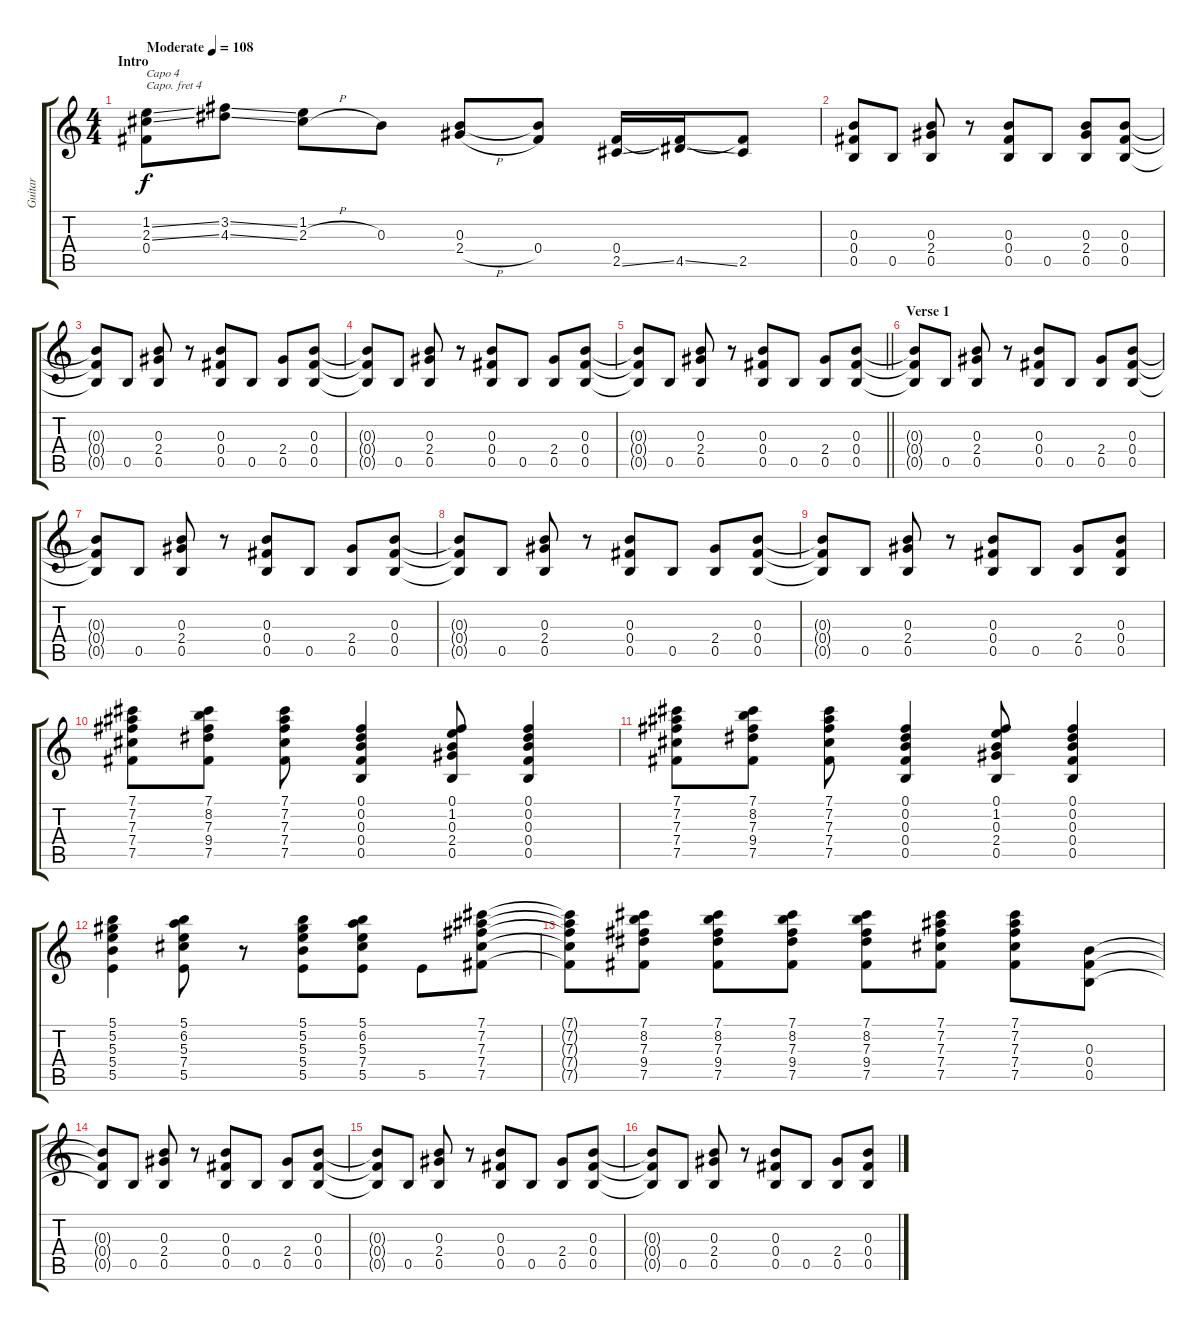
\track ("Guitar" "Guitar") {instrument overdrivenguitar}
\staff {score tabs}
\capo 4
\tuning (D4 B3 G3 D3 G2 D2) {hide}
\ts (4 4)
\section ("" "Intro")
\tempo (108 "Moderate")
\clef g2
\ks c
(1.2{ss} 2.3{ss} 0.4).8{txt "Capo 4" dy f instrument overdrivenguitar} (3.2{ss} 4.3{ss}).8 (1.2 2.3{h}).8 0.3.8 (0.3 2.4{h}).8 (0.3{t} 0.4).8 (0.4 2.5{ss}).16 (0.4{t} 4.5{ss}).16 (0.4{t} 2.5).8 |
(0.3 0.4 0.5).8 0.5.8 (0.3 2.4 0.5).8 r.8 (0.3 0.4 0.5).8 0.5.8 (0.3 2.4 0.5).8 (0.3 0.4 0.5).8 |
(0.3{t} 0.4{t} 0.5{t}).8 0.5.8 (0.3 2.4 0.5).8 r.8 (0.3 0.4 0.5).8 0.5.8 (2.4 0.5).8 (0.3 0.4 0.5).8 |
(0.3{t} 0.4{t} 0.5{t}).8 0.5.8 (0.3 2.4 0.5).8 r.8 (0.3 0.4 0.5).8 0.5.8 (2.4 0.5).8 (0.3 0.4 0.5).8 |
\barLineRight lightlight
(0.3{t} 0.4{t} 0.5{t}).8 0.5.8 (0.3 2.4 0.5).8 r.8 (0.3 0.4 0.5).8 0.5.8 (2.4 0.5).8 (0.3 0.4 0.5).8 |
\section ("" "Verse 1")
(0.3{t} 0.4{t} 0.5{t}).8 0.5.8 (0.3 2.4 0.5).8 r.8 (0.3 0.4 0.5).8 0.5.8 (2.4 0.5).8 (0.3 0.4 0.5).8 |
(0.3{t} 0.4{t} 0.5{t}).8 0.5.8 (0.3 2.4 0.5).8 r.8 (0.3 0.4 0.5).8 0.5.8 (2.4 0.5).8 (0.3 0.4 0.5).8 |
(0.3{t} 0.4{t} 0.5{t}).8 0.5.8 (0.3 2.4 0.5).8 r.8 (0.3 0.4 0.5).8 0.5.8 (2.4 0.5).8 (0.3 0.4 0.5).8 |
(0.3{t} 0.4{t} 0.5{t}).8 0.5.8 (0.3 2.4 0.5).8 r.8 (0.3 0.4 0.5).8 0.5.8 (2.4 0.5).8 (0.3 0.4 0.5).8 |
(7.1 7.2 7.3 7.4 7.5).8 (7.1 8.2 7.3 9.4 7.5).8 (7.1 7.2 7.3 7.4 7.5).8 (0.1 0.2 0.3 0.4 0.5).4 (0.1 1.2 0.3 2.4 0.5).8 (0.1 0.2 0.3 0.4 0.5).4 |
(7.1 7.2 7.3 7.4 7.5).8 (7.1 8.2 7.3 9.4 7.5).8 (7.1 7.2 7.3 7.4 7.5).8 (0.1 0.2 0.3 0.4 0.5).4 (0.1 1.2 0.3 2.4 0.5).8 (0.1 0.2 0.3 0.4 0.5).4 |
(5.1 5.2 5.3 5.4 5.5).4 (5.1 6.2 5.3 7.4 5.5).8 r.8 (5.1 5.2 5.3 5.4 5.5).8 (5.1 6.2 5.3 7.4 5.5).8 5.5.8 (7.1 7.2 7.3 7.4 7.5).8 |
(7.1{t} 7.2{t} 7.3{t} 7.4{t} 7.5{t}).8 (7.1 8.2 7.3 9.4 7.5).8 (7.1 8.2 7.3 9.4 7.5).8 (7.1 8.2 7.3 9.4 7.5).8 (7.1 8.2 7.3 9.4 7.5).8 (7.1 7.2 7.3 7.4 7.5).8 (7.1 7.2 7.3 7.4 7.5).8 (0.3 0.4 0.5).8 |
(0.3{t} 0.4{t} 0.5{t}).8 0.5.8 (0.3 2.4 0.5).8 r.8 (0.3 0.4 0.5).8 0.5.8 (2.4 0.5).8 (0.3 0.4 0.5).8 |
(0.3{t} 0.4{t} 0.5{t}).8 0.5.8 (0.3 2.4 0.5).8 r.8 (0.3 0.4 0.5).8 0.5.8 (2.4 0.5).8 (0.3 0.4 0.5).8 |
(0.3{t} 0.4{t} 0.5{t}).8 0.5.8 (0.3 2.4 0.5).8 r.8 (0.3 0.4 0.5).8 0.5.8 (2.4 0.5).8 (0.3 0.4 0.5).8
